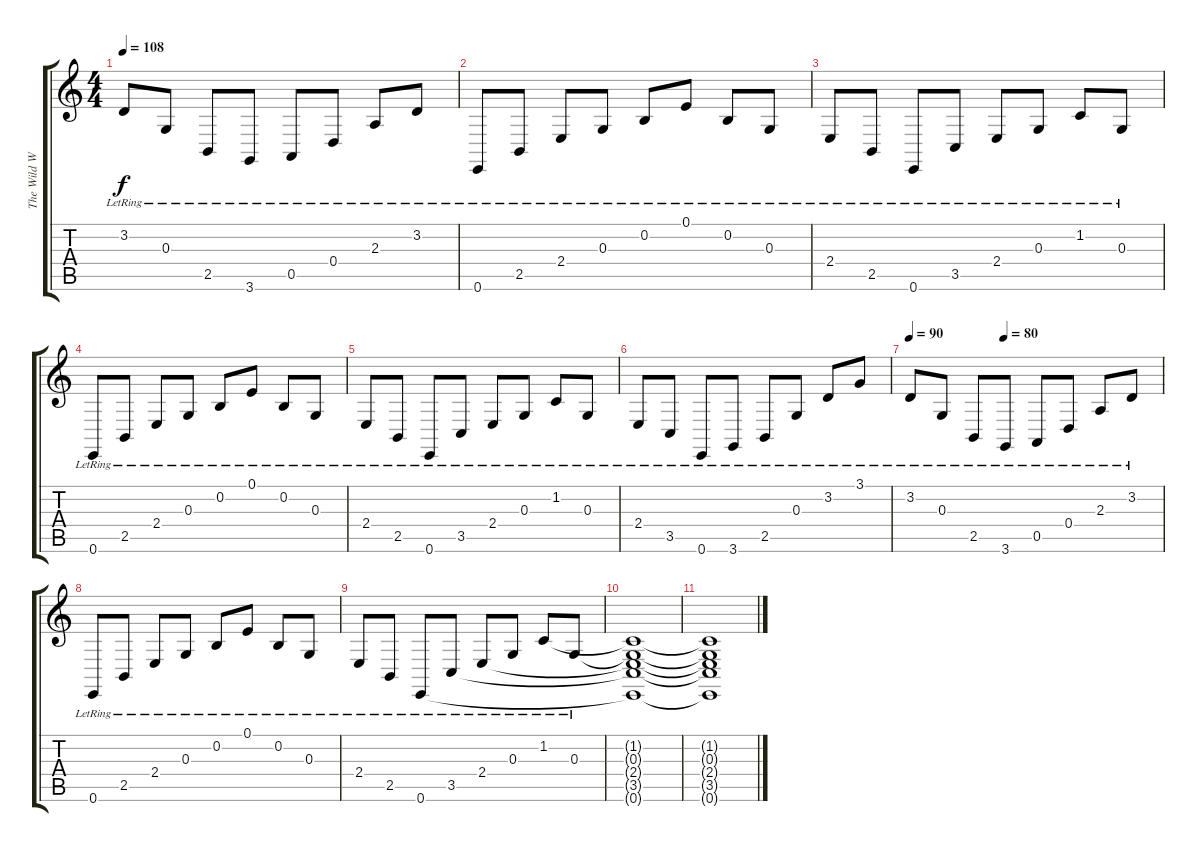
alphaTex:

\track ("The Wild Wind" "The Wild W") {instrument seashore}
\staff {score tabs}
\tuning (E4 B3 G3 D3 A2 E2) {hide}
\ts (4 4)
\tempo 108
\clef g2
\ks c
3.2{lr}.8{dy f} 0.3{lr}.8{balance 11} 2.5{lr}.8 3.6{lr}.8 0.5{lr}.8 0.4{lr}.8 2.3{lr}.8 3.2{lr}.8 |
0.6{lr}.8 2.5{lr}.8 2.4{lr}.8 0.3{lr}.8 0.2{lr}.8 0.1{lr}.8 0.2{lr}.8 0.3{lr}.8 |
2.4{lr}.8 2.5{lr}.8 0.6{lr}.8 3.5{lr}.8{balance 3} 2.4{lr}.8 0.3{lr}.8 1.2{lr}.8 0.3{lr}.8 |
0.6{lr}.8 2.5{lr}.8 2.4{lr}.8 0.3{lr}.8 0.2{lr}.8 0.1{lr}.8 0.2{lr}.8 0.3{lr}.8 |
2.4{lr}.8 2.5{lr}.8 0.6{lr}.8 3.5{lr}.8{balance 3} 2.4{lr}.8 0.3{lr}.8 1.2{lr}.8 0.3{lr}.8 |
2.4{lr}.8 3.5{lr}.8 0.6{lr}.8 3.6{lr}.8 2.5{lr}.8 0.3{lr}.8 3.2{lr}.8 3.1{lr}.8 |
\tempo 90
\tempo (80 0.375)
3.2{lr}.8 0.3{lr}.8{balance 11} 2.5{lr}.8 3.6{lr}.8 0.5{lr}.8 0.4{lr}.8 2.3{lr}.8 3.2{lr}.8 |
0.6{lr}.8 2.5{lr}.8 2.4{lr}.8 0.3{lr}.8 0.2{lr}.8 0.1{lr}.8 0.2{lr}.8 0.3{lr}.8 |
2.4{lr}.8{volume 3} 2.5{lr}.8 0.6{lr}.8 3.5{lr}.8{balance 3} 2.4{lr}.8 0.3{lr}.8 1.2{lr}.8 0.3{lr}.8 |
(1.2{t} 0.3{t} 2.4{t} 3.5{t} 0.6{t}).1 |
(1.2{t} 0.3{t} 2.4{t} 3.5{t} 0.6{t}).1
